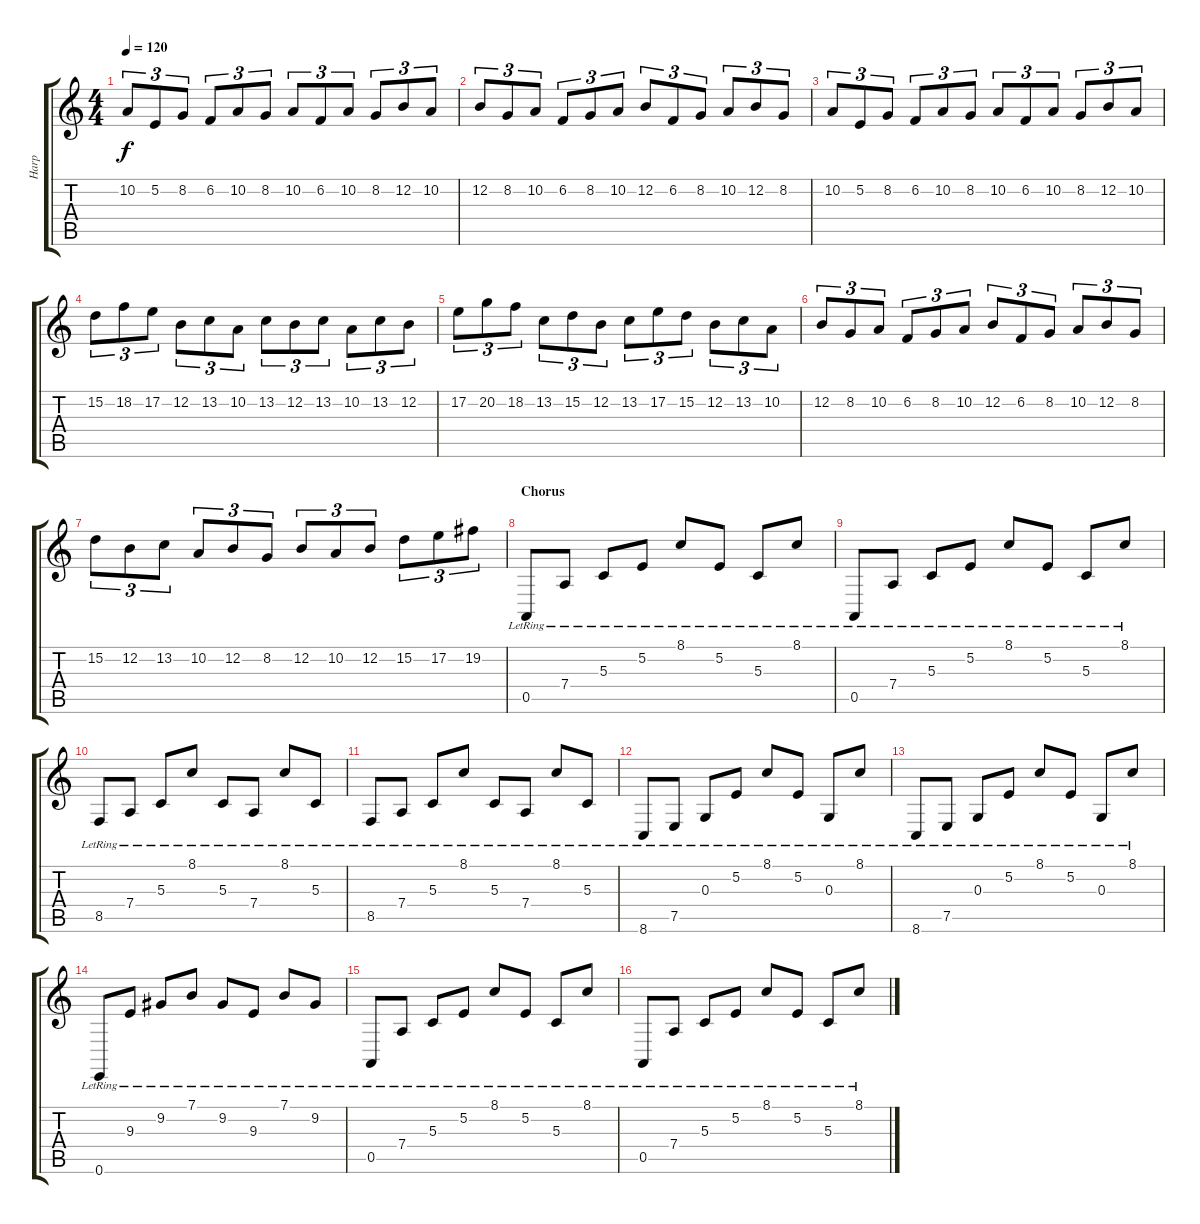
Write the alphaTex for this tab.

\track ("Harp" "Harp") {instrument orchestralharp}
\staff {score tabs}
\tuning (E4 B3 G3 D3 A2 E2) {hide}
\ts (4 4)
\tempo 120
\clef g2
\ks c
10.2.8{tu (3 2) dy f} 5.2.8{tu (3 2)} 8.2.8{tu (3 2)} 6.2.8{tu (3 2)} 10.2.8{tu (3 2)} 8.2.8{tu (3 2)} 10.2.8{tu (3 2)} 6.2.8{tu (3 2)} 10.2.8{tu (3 2)} 8.2.8{tu (3 2)} 12.2.8{tu (3 2)} 10.2.8{tu (3 2)} |
12.2.8{tu (3 2)} 8.2.8{tu (3 2)} 10.2.8{tu (3 2)} 6.2.8{tu (3 2)} 8.2.8{tu (3 2)} 10.2.8{tu (3 2)} 12.2.8{tu (3 2)} 6.2.8{tu (3 2)} 8.2.8{tu (3 2)} 10.2.8{tu (3 2)} 12.2.8{tu (3 2)} 8.2.8{tu (3 2)} |
10.2.8{tu (3 2)} 5.2.8{tu (3 2)} 8.2.8{tu (3 2)} 6.2.8{tu (3 2)} 10.2.8{tu (3 2)} 8.2.8{tu (3 2)} 10.2.8{tu (3 2)} 6.2.8{tu (3 2)} 10.2.8{tu (3 2)} 8.2.8{tu (3 2)} 12.2.8{tu (3 2)} 10.2.8{tu (3 2)} |
15.2.8{tu (3 2)} 18.2.8{tu (3 2)} 17.2.8{tu (3 2)} 12.2.8{tu (3 2)} 13.2.8{tu (3 2)} 10.2.8{tu (3 2)} 13.2.8{tu (3 2)} 12.2.8{tu (3 2)} 13.2.8{tu (3 2)} 10.2.8{tu (3 2)} 13.2.8{tu (3 2)} 12.2.8{tu (3 2)} |
17.2.8{tu (3 2)} 20.2.8{tu (3 2)} 18.2.8{tu (3 2)} 13.2.8{tu (3 2)} 15.2.8{tu (3 2)} 12.2.8{tu (3 2)} 13.2.8{tu (3 2)} 17.2.8{tu (3 2)} 15.2.8{tu (3 2)} 12.2.8{tu (3 2)} 13.2.8{tu (3 2)} 10.2.8{tu (3 2)} |
12.2.8{tu (3 2) volume 12} 8.2.8{tu (3 2)} 10.2.8{tu (3 2)} 6.2.8{tu (3 2)} 8.2.8{tu (3 2)} 10.2.8{tu (3 2)} 12.2.8{tu (3 2)} 6.2.8{tu (3 2)} 8.2.8{tu (3 2)} 10.2.8{tu (3 2)} 12.2.8{tu (3 2)} 8.2.8{tu (3 2)} |
15.2.8{tu (3 2)} 12.2.8{tu (3 2)} 13.2.8{tu (3 2)} 10.2.8{tu (3 2)} 12.2.8{tu (3 2)} 8.2.8{tu (3 2)} 12.2.8{tu (3 2)} 10.2.8{tu (3 2)} 12.2.8{tu (3 2)} 15.2.8{tu (3 2)} 17.2.8{tu (3 2)} 19.2.8{tu (3 2)} |
\section ("" "Chorus")
0.5{lr}.8 7.4{lr}.8 5.3{lr}.8 5.2{lr}.8 8.1{lr}.8 5.2{lr}.8 5.3{lr}.8 8.1{lr}.8 |
0.5{lr}.8 7.4{lr}.8 5.3{lr}.8 5.2{lr}.8 8.1{lr}.8 5.2{lr}.8 5.3{lr}.8 8.1{lr}.8 |
8.5{lr}.8 7.4{lr}.8 5.3{lr}.8 8.1{lr}.8 5.3{lr}.8 7.4{lr}.8 8.1{lr}.8 5.3{lr}.8 |
8.5{lr}.8 7.4{lr}.8 5.3{lr}.8 8.1{lr}.8 5.3{lr}.8 7.4{lr}.8 8.1{lr}.8 5.3{lr}.8 |
8.6{lr}.8 7.5{lr}.8 0.3{lr}.8 5.2{lr}.8 8.1{lr}.8 5.2{lr}.8 0.3{lr}.8 8.1{lr}.8 |
8.6{lr}.8 7.5{lr}.8 0.3{lr}.8 5.2{lr}.8 8.1{lr}.8 5.2{lr}.8 0.3{lr}.8 8.1{lr}.8 |
0.6{lr}.8 9.3{lr}.8 9.2{lr}.8 7.1{lr}.8 9.2{lr}.8 9.3{lr}.8 7.1{lr}.8 9.2{lr}.8 |
0.5{lr}.8 7.4{lr}.8 5.3{lr}.8 5.2{lr}.8 8.1{lr}.8 5.2{lr}.8 5.3{lr}.8 8.1{lr}.8 |
0.5{lr}.8 7.4{lr}.8 5.3{lr}.8 5.2{lr}.8 8.1{lr}.8 5.2{lr}.8 5.3{lr}.8 8.1{lr}.8
